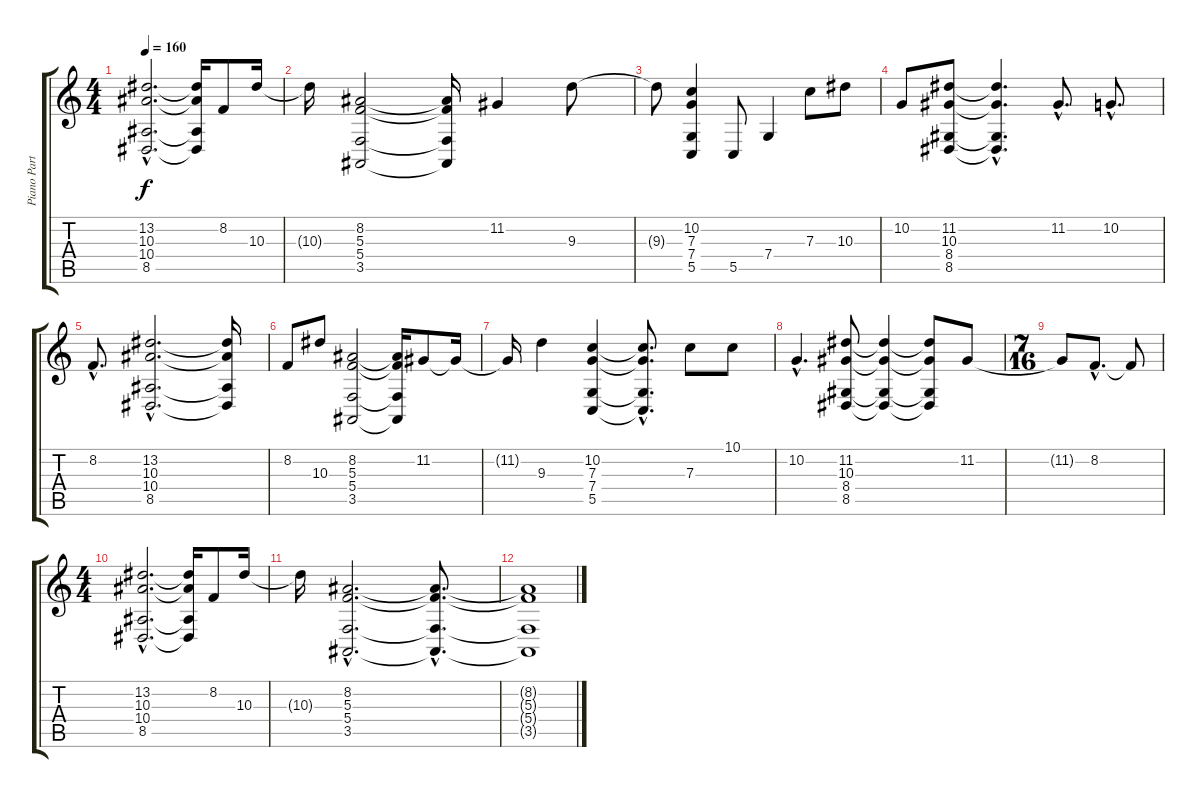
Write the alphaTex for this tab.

\track ("Piano Part" "Piano Part") {instrument brightacousticpiano}
\staff {score tabs}
\tuning (D4 A3 F4 C3 G2 C2) {hide}
\ts (4 4)
\tempo 160
\clef g2
\ks c
(13.2{hac} 10.3{hac} 10.4{hac} 8.5{hac}).2{d dy f} (13.2{t} 10.3{t} 10.4{t} 8.5{t}).16 8.2.8 10.3.16 |
10.3{t}.16 (8.2 5.3 5.4 3.5).2 (8.2{t} 5.3{t} 5.4{t} 3.5{t}).16 11.2.4 9.3.8 |
9.3{t}.8 (10.2 7.3 7.4 5.5).4 5.5.8 7.4.4 7.3.8 10.3.8 |
10.2.8 (11.2 10.3 8.4 8.5).8 (11.2{hac t} 10.3{hac t} 8.4{hac t} 8.5{hac t}).4{d} 11.2{hac}.8{d} 10.2{hac}.8{d} |
8.2{hac}.8{d} (13.2{hac} 10.3{hac} 10.4{hac} 8.5{hac}).2{d} (13.2{t} 10.3{t} 10.4{t} 8.5{t}).16 |
8.2.8 10.3.8 (8.2 5.3 5.4 3.5).2 (8.2{t} 5.3{t} 5.4{t} 3.5{t}).16 11.2.8 11.2{t}.16 |
11.2{t}.16 9.3.4 (10.2 7.3 7.4 5.5).4 (10.2{hac t} 7.3{hac t} 7.4{hac t} 5.5{hac t}).8{d} 7.3.8 10.1.8 |
10.2{hac}.4{d} (11.2 10.3 8.4 8.5).8 (11.2{t} 10.3{t} 8.4{t} 8.5{t}).4 (11.2{t} 10.3{t} 8.4{t} 8.5{t}).8 11.2.8 |
\ts (7 16)
11.2{t}.8 8.2{hac}.8{d} 8.2{t}.8 |
\ts (4 4)
(13.2{hac} 10.3{hac} 10.4{hac} 8.5{hac}).2{d} (13.2{t} 10.3{t} 10.4{t} 8.5{t}).16 8.2.8 10.3.16 |
10.3{t}.16 (8.2{hac} 5.3{hac} 5.4{hac} 3.5{hac}).2{d} (8.2{hac t} 5.3{hac t} 5.4{hac t} 3.5{hac t}).8{d} |
(8.2{t} 5.3{t} 5.4{t} 3.5{t}).1{volume 10 instrument brightacousticpiano}
